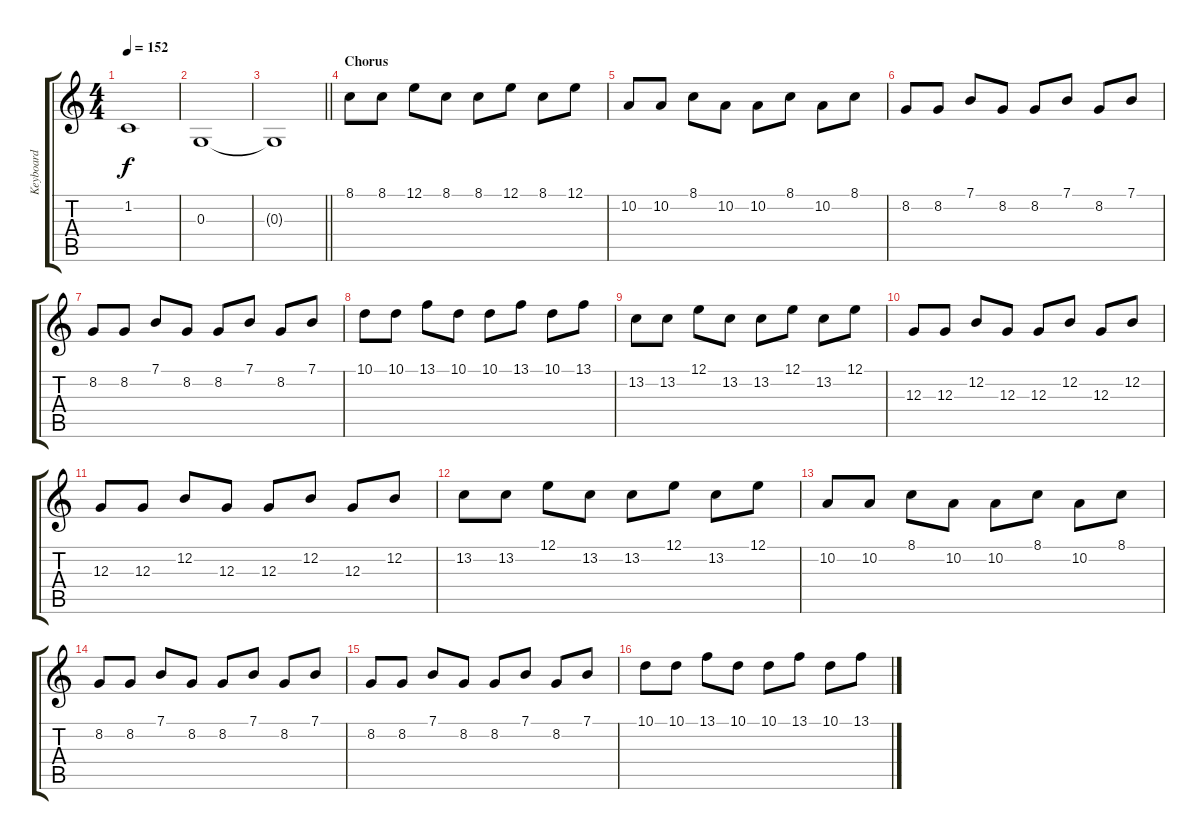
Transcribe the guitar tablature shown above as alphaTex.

\track ("Keyboard" "Keyboard") {instrument stringensemble1}
\staff {score tabs}
\tuning (E4 B3 G3 D3 A2 E2) {hide}
\ts (4 4)
\tempo 152
\clef g2
\ks c
1.2.1{dy f} |
0.3.1 |
\barLineRight lightlight
0.3{t}.1 |
\section ("" "Chorus")
8.1.8 8.1.8 12.1.8 8.1.8 8.1.8 12.1.8 8.1.8 12.1.8 |
10.2.8 10.2.8 8.1.8 10.2.8 10.2.8 8.1.8 10.2.8 8.1.8 |
8.2.8 8.2.8 7.1.8 8.2.8 8.2.8 7.1.8 8.2.8 7.1.8 |
8.2.8 8.2.8 7.1.8 8.2.8 8.2.8 7.1.8 8.2.8 7.1.8 |
10.1.8 10.1.8 13.1.8 10.1.8 10.1.8 13.1.8 10.1.8 13.1.8 |
13.2.8 13.2.8 12.1.8 13.2.8 13.2.8 12.1.8 13.2.8 12.1.8 |
12.3.8 12.3.8 12.2.8 12.3.8 12.3.8 12.2.8 12.3.8 12.2.8 |
12.3.8 12.3.8 12.2.8 12.3.8 12.3.8 12.2.8 12.3.8 12.2.8 |
13.2.8 13.2.8 12.1.8 13.2.8 13.2.8 12.1.8 13.2.8 12.1.8 |
10.2.8 10.2.8 8.1.8 10.2.8 10.2.8 8.1.8 10.2.8 8.1.8 |
8.2.8 8.2.8 7.1.8 8.2.8 8.2.8 7.1.8 8.2.8 7.1.8 |
8.2.8 8.2.8 7.1.8 8.2.8 8.2.8 7.1.8 8.2.8 7.1.8 |
10.1.8 10.1.8 13.1.8 10.1.8 10.1.8 13.1.8 10.1.8 13.1.8
